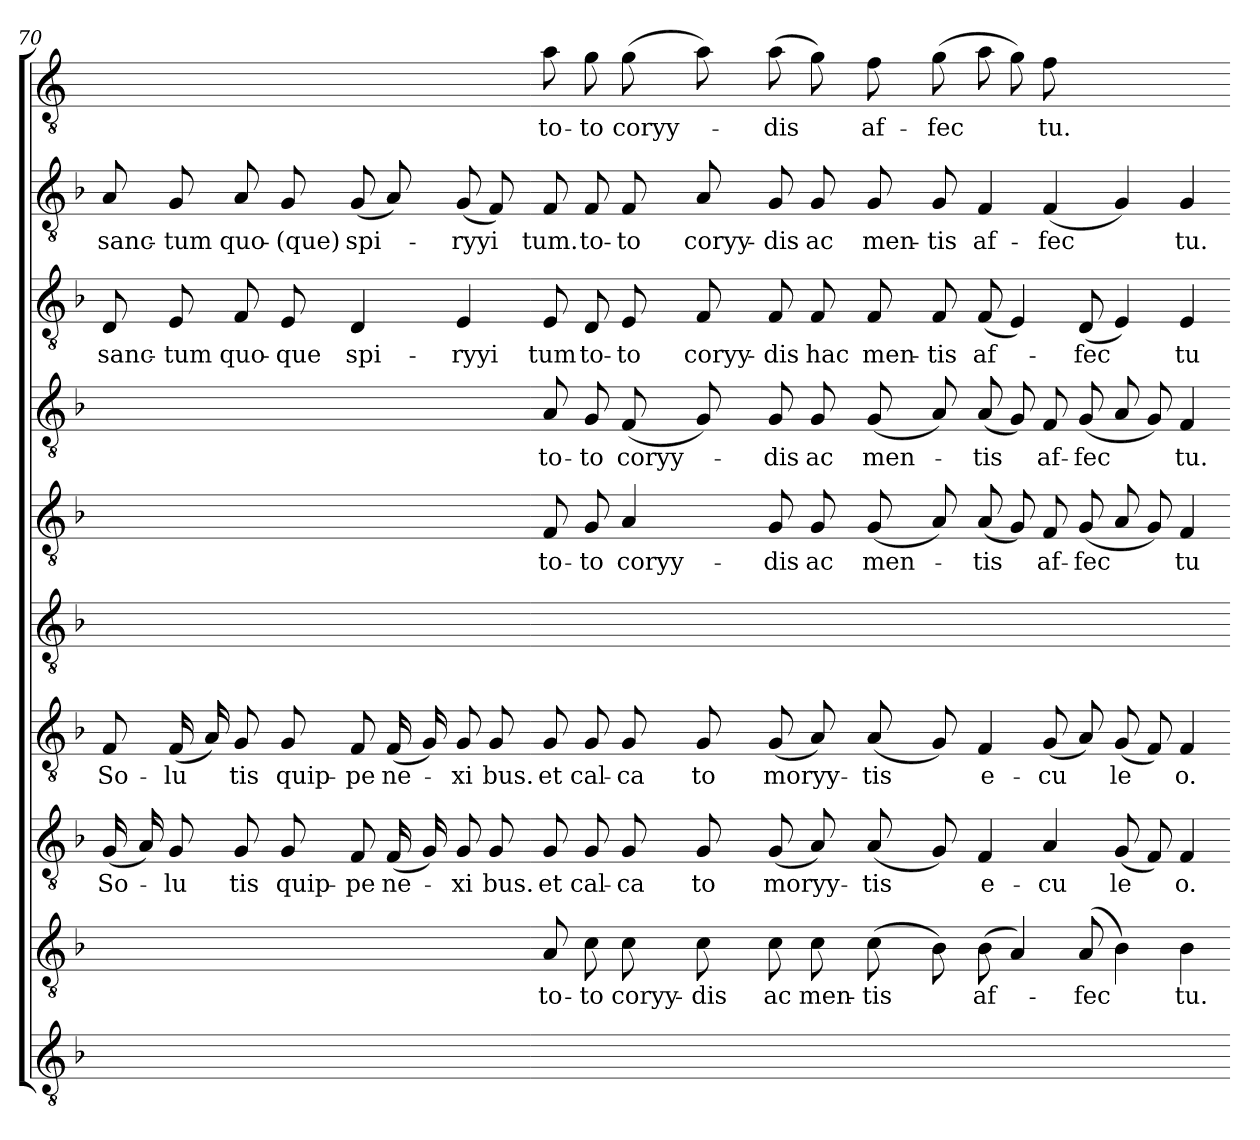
**kern	**kern	**text	**kern	**text	**kern	**text	**kern	**kern	**text	**kern	**text	**kern	**text	**kern	**text	**kern	**text
*part10	*part9	*part9	*part8	*part8	*part7	*part7	*part6	*part5	*part5	*part4	*part4	*part3	*part3	*part2	*part2	*part1	*part1
*staff10	*staff9	*staff9	*staff8	*staff8	*staff7	*staff7	*staff6	*staff5	*staff5	*staff4	*staff4	*staff3	*staff3	*staff2	*staff2	*staff1	*staff1
*clefGv2	*clefGv2	*	*clefGv2	*	*clefGv2	*	*clefGv2	*clefGv2	*	*clefGv2	*	*clefGv2	*	*clefGv2	*	*clefGv2	*
*k[b-]	*k[b-]	*	*k[b-]	*	*k[b-]	*	*k[b-]	*k[b-]	*	*k[b-]	*	*k[b-]	*	*k[b-]	*	*k[]	*
=70	=70	=70	=70	=70	=70	=70	=70	=70	=70	=70	=70	=70	=70	=70	=70	=70	=70
1ryy	1ryy	.	(16G	So-	8F	So-	1ryy	1ryy	.	1ryy	.	8D	sanc-	8A	sanc-	1ryy	.
.	.	.	16A)	.	.	.	.	.	.	.	.	.	.	.	.	.	.
.	.	.	8G	lu	(16F	lu	.	.	.	.	.	8E	-tum	8G	-tum	.	.
.	.	.	.	.	16A)	.	.	.	.	.	.	.	.	.	.	.	.
.	.	.	8G	-tis	8G	-tis	.	.	.	.	.	8F	quo-	8A	quo-	.	.
.	.	.	8G	quip-	8G	quip-	.	.	.	.	.	8E	-que	8G	-(que)	.	.
.	.	.	8F	-pe	8F	-pe	.	.	.	.	.	4D	spi-	(8G	spi-	.	.
.	.	.	(16F	ne-	(16F	ne-	.	.	.	.	.	.	.	8A)	.	.	.
.	.	.	16G)	.	16G)	.	.	.	.	.	.	.	.	.	.	.	.
.	.	.	8G	xi	8G	xi	.	.	.	.	.	4E	ryyi	(8G	ryyi	.	.
.	.	.	8G	-bus.	8G	-bus.	.	.	.	.	.	.	.	8F)	.	.	.
=71-	=71-	=71-	=71-	=71-	=71-	=71-	=71-	=71-	=71-	=71-	=71-	=71-	=71-	=71-	=71-	=71-	=71-
1ryy	8A	to-	8G	et	8G	et	1ryy	8F	to-	8A	to-	8E	-tum	8F	-tum.	8a	to-
.	8c	-to	8G	cal-	8G	cal-	.	8G	-to	8G	-to	8D	to-	8F	to-	8g	-to
.	8c	coryy-	8G	ca	8G	ca	.	4A	coryy-	(8F	coryy-	8E	-to	8F	-to	(8g	coryy-
.	8c	-dis	8G	-to	8G	-to	.	.	.	8G)	.	8F	coryy-	8A	coryy-	8a)	.
.	8c	ac	(8G	moryy-	(8G	moryy-	.	8G	-dis	8G	-dis	8F	-dis	8G	-dis	(8a	-dis
.	8c	men-	8A)	.	8A)	.	.	8G	ac	8G	ac	8F	hac	8G	ac	8g)	.
.	(8c	-tis	(8A	-tis	(8A	-tis	.	(8G	men-	(8G	men-	8F	men-	8G	men-	8f	af-
.	8B-)	.	8G)	.	8G)	.	.	8A)	.	8A)	.	8F	-tis	8G	-tis	(8g	fec
=72-	=72-	=72-	=72-	=72-	=72-	=72-	=72-	=72-	=72-	=72-	=72-	=72-	=72-	=72-	=72-	=72-	=72-
1ryy	(8B-	af-	4F	e-	4F	e-	1ryy	(8A	-tis	(8A	-tis	(8F	af-	4F	af-	8a	.
.	4A)	.	.	.	.	.	.	8G)	.	8G)	.	4E)	.	.	.	8g)	.
.	.	.	4A	cu	(8G	cu	.	8F	af-	8F	af-	.	.	(4F	fec	8f	-tu.
.	(8A	fec	.	.	8A)	.	.	(8G	fec	(8G	fec	(8D	fec	.	.	8ryy	.
.	4B-)	.	(8G	le	(8G	le	.	8A	.	8A	.	4E)	.	4G)	.	2ryy	.
.	.	.	8F)	.	8F)	.	.	8G)	.	8G)	.	.	.	.	.	.	.
.	4B-	-tu.	4F	-o.	4F	-o.	.	4F	-tu	4F	-tu.	4E	-tu	4G	-tu.	.	.
=-	=-	=-	=-	=-	=-	=-	=-	=-	=-	=-	=-	=-	=-	=-	=-	=-	=-
*-	*-	*-	*-	*-	*-	*-	*-	*-	*-	*-	*-	*-	*-	*-	*-	*-	*-
